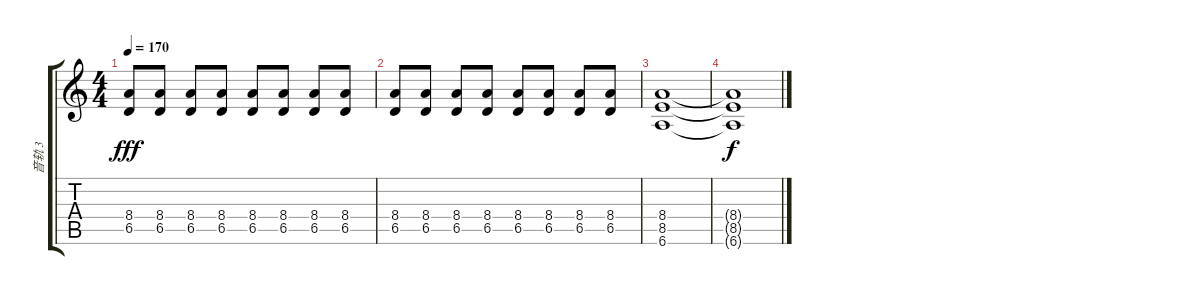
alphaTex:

\track ("音轨 3" "音轨 3") {instrument overdrivenguitar}
\staff {score tabs}
\tuning (Eb4 Bb3 Gb3 Db3 Ab2 Eb2) {hide}
\ts (4 4)
\tempo 170
\clef g2
\ks c
(8.4 6.5).8{dy fff} (8.4 6.5).8 (8.4 6.5).8 (8.4 6.5).8 (8.4 6.5).8 (8.4 6.5).8 (8.4 6.5).8 (8.4 6.5).8 |
(8.4 6.5).8 (8.4 6.5).8 (8.4 6.5).8 (8.4 6.5).8 (8.4 6.5).8 (8.4 6.5).8 (8.4 6.5).8 (8.4 6.5).8 |
(8.4 8.5 6.6).1 |
(8.4{t} 8.5{t} 6.6{t}).1{dy f}
